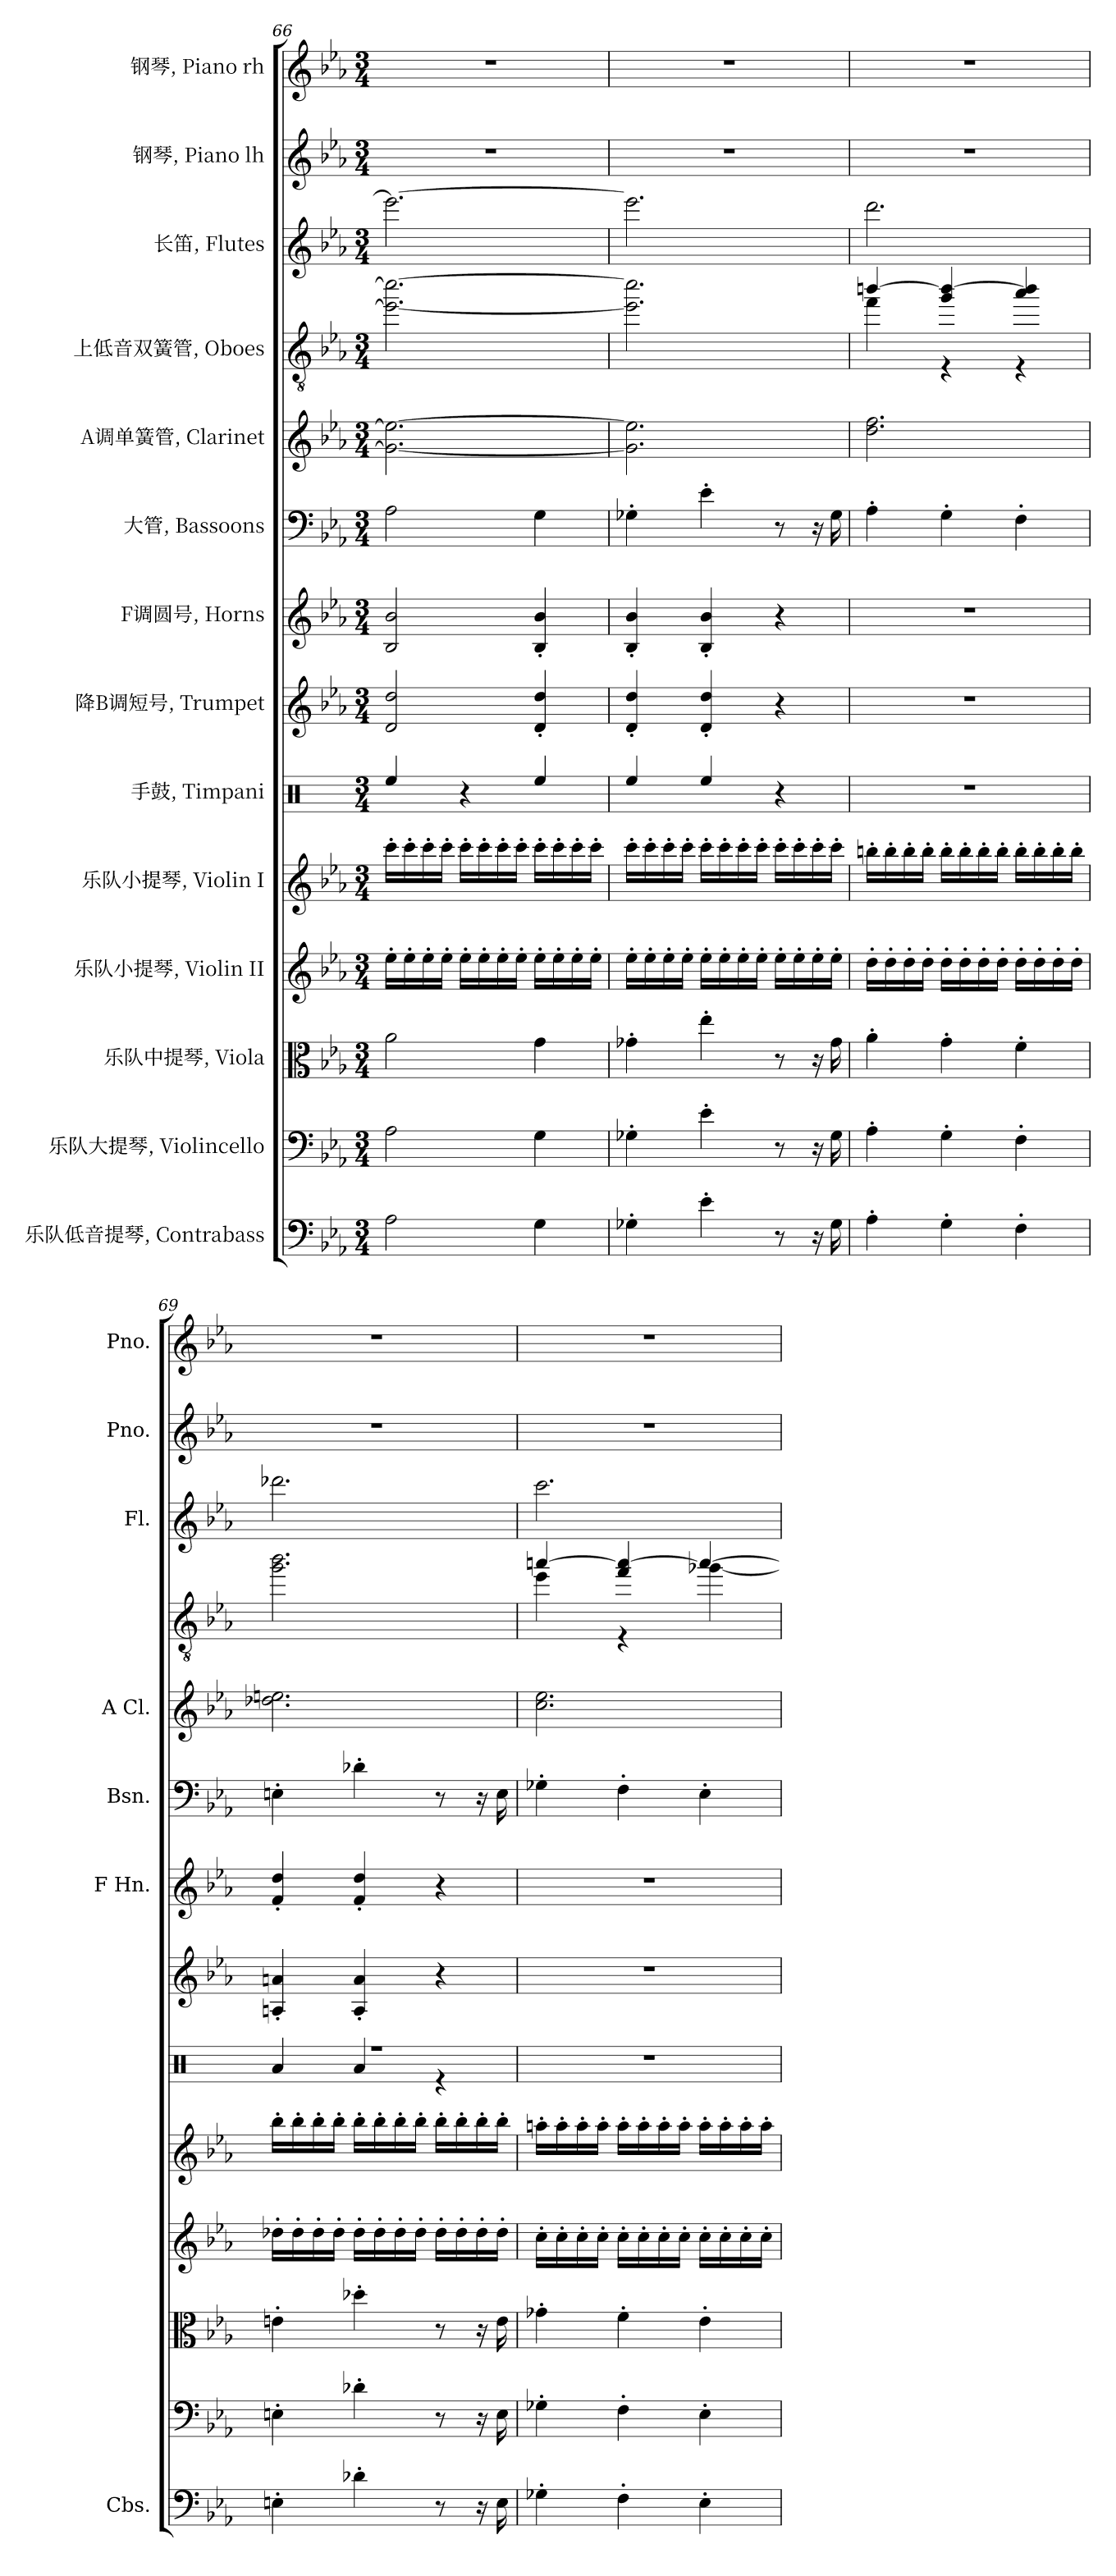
**kern	**kern	**kern	**kern	**kern	**kern	**kern	**kern	**kern	**kern	**kern	**kern	**kern	**kern
*part14	*part13	*part12	*part11	*part10	*part9	*part8	*part7	*part6	*part5	*part4	*part3	*part2	*part1
*staff14	*staff13	*staff12	*staff11	*staff10	*staff9	*staff8	*staff7	*staff6	*staff5	*staff4	*staff3	*staff2	*staff1
*I"乐队低音提琴, Contrabass	*I"乐队大提琴, Violincello	*I"乐队中提琴, Viola	*I"乐队小提琴, Violin II	*I"乐队小提琴, Violin I	*I"手鼓, Timpani	*I"降B调短号, Trumpet	*I"F调圆号, Horns	*I"大管, Bassoons	*I"A调单簧管, Clarinet	*I"上低音双簧管, Oboes	*I"长笛, Flutes	*I"钢琴, Piano lh	*I"钢琴, Piano rh
*I'Cbs.	*	*	*	*	*	*	*I'F Hn.	*I'Bsn.	*I'A Cl.	*	*I'Fl.	*I'Pno.	*I'Pno.
!!LO:PB:g=z
*clefF4	*clefF4	*clefC3	*clefG2	*clefG2	*clefX	*clefG2	*clefG2	*clefF4	*clefG2	*clefGv2	*clefG2	*clefG2	*clefG2
*ITrd7c12	*	*	*	*	*	*ITrd1c2	*ITrd4c7	*	*ITrd2c3	*	*	*	*
*k[b-e-a-]	*k[b-e-a-]	*k[b-e-a-]	*k[b-e-a-]	*k[b-e-a-]	*k[]	*k[b-e-a-d-g-]	*k[b-e-a-d-]	*k[b-e-a-]	*k[]	*k[b-e-a-]	*k[b-e-a-]	*k[b-e-a-]	*k[b-e-a-]
*M3/4	*M3/4	*M3/4	*M3/4	*M3/4	*M3/4	*M3/4	*M3/4	*M3/4	*M3/4	*M3/4	*M3/4	*M3/4	*M3/4
=66	=66	=66	=66	=66	=66	=66	=66	=66	=66	=66	=66	=66	=66
2AA-\	2A-\	2a-\	16ee-'\LL	16ccc'\LL	4Ree/	2c/ 2cc/	2E-/ 2e-/	2A-\	2.e-\_ 2.cc\_	2.ee-\_ 2.ccc\_	2.eee-\_	2.r	2.r
.	.	.	16ee-'\	16ccc'\	.	.	.	.	.	.	.	.	.
.	.	.	16ee-'\	16ccc'\	.	.	.	.	.	.	.	.	.
.	.	.	16ee-'\JJ	16ccc'\JJ	.	.	.	.	.	.	.	.	.
.	.	.	16ee-'\LL	16ccc'\LL	4r	.	.	.	.	.	.	.	.
.	.	.	16ee-'\	16ccc'\	.	.	.	.	.	.	.	.	.
.	.	.	16ee-'\	16ccc'\	.	.	.	.	.	.	.	.	.
.	.	.	16ee-'\JJ	16ccc'\JJ	.	.	.	.	.	.	.	.	.
4GG\	4G\	4g\	16ee-'\LL	16ccc'\LL	4Ree/	4c/' 4cc/'	4E-/' 4e-/'	4G\	.	.	.	.	.
.	.	.	16ee-'\	16ccc'\	.	.	.	.	.	.	.	.	.
.	.	.	16ee-'\	16ccc'\	.	.	.	.	.	.	.	.	.
.	.	.	16ee-'\JJ	16ccc'\JJ	.	.	.	.	.	.	.	.	.
=67	=67	=67	=67	=67	=67	=67	=67	=67	=67	=67	=67	=67	=67
4GG-X'\	4G-X'\	4g-X'\	16ee-'\LL	16ccc'\LL	4Ree/	4c/' 4cc/'	4E-/' 4e-/'	4G-X'\	2.e-\] 2.cc\]	2.ee-\] 2.ccc\]	2.eee-\]	2.r	2.r
.	.	.	16ee-'\	16ccc'\	.	.	.	.	.	.	.	.	.
.	.	.	16ee-'\	16ccc'\	.	.	.	.	.	.	.	.	.
.	.	.	16ee-'\JJ	16ccc'\JJ	.	.	.	.	.	.	.	.	.
4E-'\	4e-'\	4ee-'\	16ee-'\LL	16ccc'\LL	4Ree/	4c/' 4cc/'	4E-/' 4e-/'	4e-'\	.	.	.	.	.
.	.	.	16ee-'\	16ccc'\	.	.	.	.	.	.	.	.	.
.	.	.	16ee-'\	16ccc'\	.	.	.	.	.	.	.	.	.
.	.	.	16ee-'\JJ	16ccc'\JJ	.	.	.	.	.	.	.	.	.
8r	8r	8r	16ee-'\LL	16ccc'\LL	4r	4r	4r	8r	.	.	.	.	.
.	.	.	16ee-'\	16ccc'\	.	.	.	.	.	.	.	.	.
16r	16r	16r	16ee-'\	16ccc'\	.	.	.	16r	.	.	.	.	.
16GG-\	16G-\	16g-\	16ee-'\JJ	16ccc'\JJ	.	.	.	16G-\	.	.	.	.	.
!!LO:PB:g=z
=68	=68	=68	=68	=68	=68	=68	=68	=68	=68	=68	=68	=68	=68
*	*	*	*	*	*	*	*	*	*	*^	*	*	*
4AA-'\	4A-'\	4a-'\	16dd'\LL	16bbn'\LL	2.r	2.r	2.r	4A-'\	2.b\ 2.dd\	[4bbn/	4ff\	2.ddd\	2.r	2.r
.	.	.	16dd'\	16bb'\	.	.	.	.	.	.	.	.	.	.
.	.	.	16dd'\	16bb'\	.	.	.	.	.	.	.	.	.	.
.	.	.	16dd'\JJ	16bb'\JJ	.	.	.	.	.	.	.	.	.	.
4GG'\	4G'\	4g'\	16dd'\LL	16bb'\LL	.	.	.	4G'\	.	4gg/ 4bb/_	4r	.	.	.
.	.	.	16dd'\	16bb'\	.	.	.	.	.	.	.	.	.	.
.	.	.	16dd'\	16bb'\	.	.	.	.	.	.	.	.	.	.
.	.	.	16dd'\JJ	16bb'\JJ	.	.	.	.	.	.	.	.	.	.
4FF'\	4F'\	4f'\	16dd'\LL	16bb'\LL	.	.	.	4F'\	.	4aa-/ 4bb/]	4r	.	.	.
.	.	.	16dd'\	16bb'\	.	.	.	.	.	.	.	.	.	.
.	.	.	16dd'\	16bb'\	.	.	.	.	.	.	.	.	.	.
.	.	.	16dd'\JJ	16bb'\JJ	.	.	.	.	.	.	.	.	.	.
*	*	*	*	*	*	*	*	*	*	*v	*v	*	*	*
=69	=69	=69	=69	=69	=69	=69	=69	=69	=69	=69	=69	=69	=69
*	*	*	*	*	*^	*	*	*	*	*	*	*	*
4EEn'\	4En'\	4en'\	16dd-X'\LL	16bb-'\LL	2.r	4Ra/	4Gn/' 4gn/'	4B-/' 4g/'	4En'\	2.b-X\ 2.cc#X\	2.gg\ 2.bb-\	2.ddd-X\	2.r	2.r
.	.	.	16dd-'\	16bb-'\	.	.	.	.	.	.	.	.	.	.
.	.	.	16dd-'\	16bb-'\	.	.	.	.	.	.	.	.	.	.
.	.	.	16dd-'\JJ	16bb-'\JJ	.	.	.	.	.	.	.	.	.	.
4D-X'\	4d-X'\	4dd-X'\	16dd-'\LL	16bb-'\LL	.	4Ra/	4G/' 4g/'	4B-/' 4g/'	4d-X'\	.	.	.	.	.
.	.	.	16dd-'\	16bb-'\	.	.	.	.	.	.	.	.	.	.
.	.	.	16dd-'\	16bb-'\	.	.	.	.	.	.	.	.	.	.
.	.	.	16dd-'\JJ	16bb-'\JJ	.	.	.	.	.	.	.	.	.	.
8r	8r	8r	16dd-'\LL	16bb-'\LL	.	4r	4r	4r	8r	.	.	.	.	.
.	.	.	16dd-'\	16bb-'\	.	.	.	.	.	.	.	.	.	.
16r	16r	16r	16dd-'\	16bb-'\	.	.	.	.	16r	.	.	.	.	.
16EE\	16E\	16e\	16dd-'\JJ	16bb-'\JJ	.	.	.	.	16E\	.	.	.	.	.
*	*	*	*	*	*v	*v	*	*	*	*	*	*	*	*
!!LO:PB:g=z
=70	=70	=70	=70	=70	=70	=70	=70	=70	=70	=70	=70	=70	=70
*	*	*	*	*	*	*	*	*	*	*^	*	*	*
4GG-X'\	4G-X'\	4g-X'\	16cc'\LL	16aan'\LL	2.r	2.r	2.r	4G-X'\	2.a\ 2.cc\	[4aan/	4ee-\	2.ccc\	2.r	2.r
.	.	.	16cc'\	16aa'\	.	.	.	.	.	.	.	.	.	.
.	.	.	16cc'\	16aa'\	.	.	.	.	.	.	.	.	.	.
.	.	.	16cc'\JJ	16aa'\JJ	.	.	.	.	.	.	.	.	.	.
4FF'\	4F'\	4f'\	16cc'\LL	16aa'\LL	.	.	.	4F'\	.	4ff/ 4aa/_	4r	.	.	.
.	.	.	16cc'\	16aa'\	.	.	.	.	.	.	.	.	.	.
.	.	.	16cc'\	16aa'\	.	.	.	.	.	.	.	.	.	.
.	.	.	16cc'\JJ	16aa'\JJ	.	.	.	.	.	.	.	.	.	.
4EE-'\	4E-'\	4e-'\	16cc'\LL	16aa'\LL	.	.	.	4E-'\	.	4aa/_	[4gg-X\	.	.	.
.	.	.	16cc'\	16aa'\	.	.	.	.	.	.	.	.	.	.
.	.	.	16cc'\	16aa'\	.	.	.	.	.	.	.	.	.	.
.	.	.	16cc'\JJ	16aa'\JJ	.	.	.	.	.	.	.	.	.	.
*	*	*	*	*	*	*	*	*	*	*v	*v	*	*	*
=	=	=	=	=	=	=	=	=	=	=	=	=	=
*-	*-	*-	*-	*-	*-	*-	*-	*-	*-	*-	*-	*-	*-
